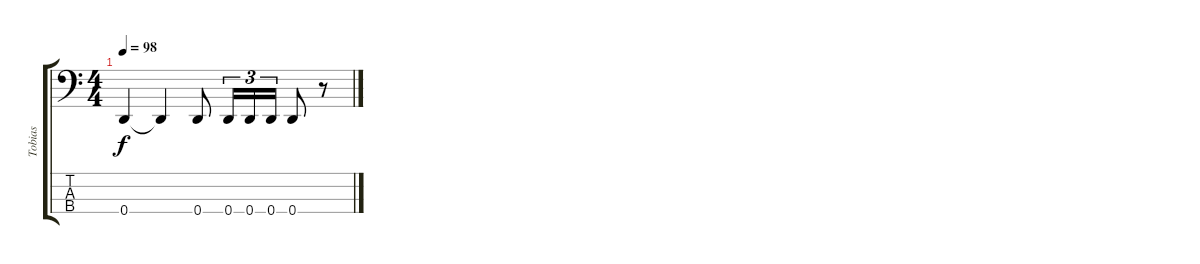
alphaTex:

\track ("Tobias" "Tobias") {instrument electricbasspick}
\staff {score tabs}
\tuning (G2 D2 A1 D1) {hide}
\ts (4 4)
\tempo 98
\clef f4
\ks c
0.4{t}.4{dy f} 0.4{t}.4 0.4.8 0.4.16{tu (3 2)} 0.4.16{tu (3 2)} 0.4.16{tu (3 2)} 0.4.8 r.8
